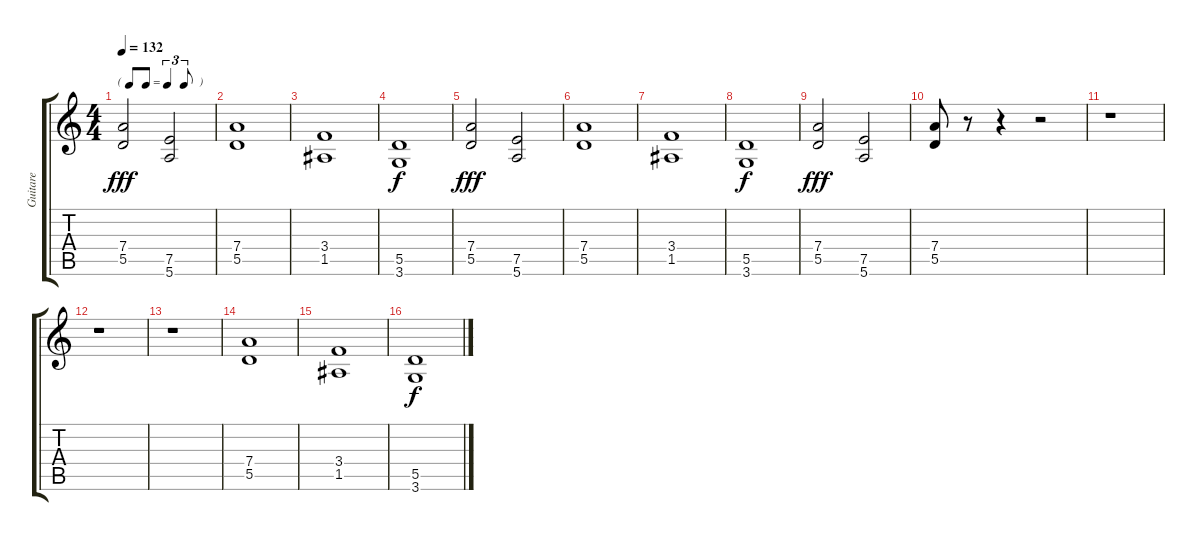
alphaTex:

\track ("Guitare" "Guitare") {instrument electricguitarmuted}
\staff {score tabs}
\tuning (E4 B3 G3 D3 A2 E2) {hide}
\ts (4 4)
\tf triplet8th
\tempo 132
\clef g2
\ks c
(7.4 5.5).2{dy fff} (7.5 5.6).2 |
(7.4 5.5).1{instrument distortionguitar} |
(3.4 1.5).1 |
(5.5 3.6).1{dy f} |
(7.4 5.5).2{dy fff} (7.5 5.6).2 |
(7.4 5.5).1{instrument distortionguitar} |
(3.4 1.5).1 |
(5.5 3.6).1{dy f} |
(7.4 5.5).2{dy fff} (7.5 5.6).2 |
(7.4 5.5).8 r.8 r.4 r.2 |
r.1 |
r.1 |
r.1 |
(7.4 5.5).1{instrument distortionguitar} |
(3.4 1.5).1 |
(5.5 3.6).1{dy f}
